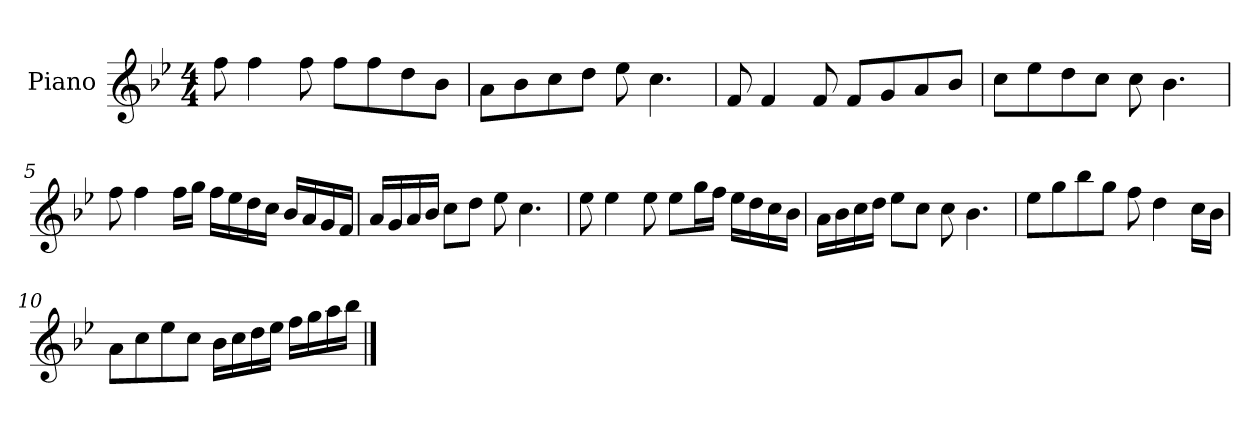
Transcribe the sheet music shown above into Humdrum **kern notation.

**kern
*part1
*staff1
*I"Piano
*I'P-no
*clefG2
*k[b-e-]
*M4/4
*MM90
=1
8ff\
4ff\
8ff\
8ff\L
8ff\
8dd\
8b-\J
=2
8a\L
8b-\
8cc\
8dd\J
8ee-\
4.cc\
=3
8f/
4f/
8f/
8f/L
8g/
8a/
8b-/J
=4
8cc\L
8ee-\
8dd\
8cc\J
8cc\
4.b-\
!!LO:LB:g=z
=5
8ff\
4ff\
16ff\LL
16gg\JJ
16ff\LL
16ee-\
16dd\
16cc\JJ
16b-/LL
16a/
16g/
16f/JJ
=6
16a/LL
16g/
16a/
16b-/JJ
8cc\L
8dd\J
8ee-\
4.cc\
=7
8ee-\
4ee-\
8ee-\
8ee-\L
16gg\L
16ff\JJ
16ee-\LL
16dd\
16cc\
16b-\JJ
=8
16a\LL
16b-\
16cc\
16dd\JJ
8ee-\L
8cc\J
8cc\
4.b-\
!!LO:LB:g=z
=9
8ee-\L
8gg\
8bb-\
8gg\J
8ff\
4dd\
16cc\LL
16b-\JJ
=10
8a\L
8cc\
8ee-\
8cc\J
16b-\LL
16cc\
16dd\
16ee-\JJ
16ff\LL
16gg\
16aa\
16bb-\JJ
==
*-
